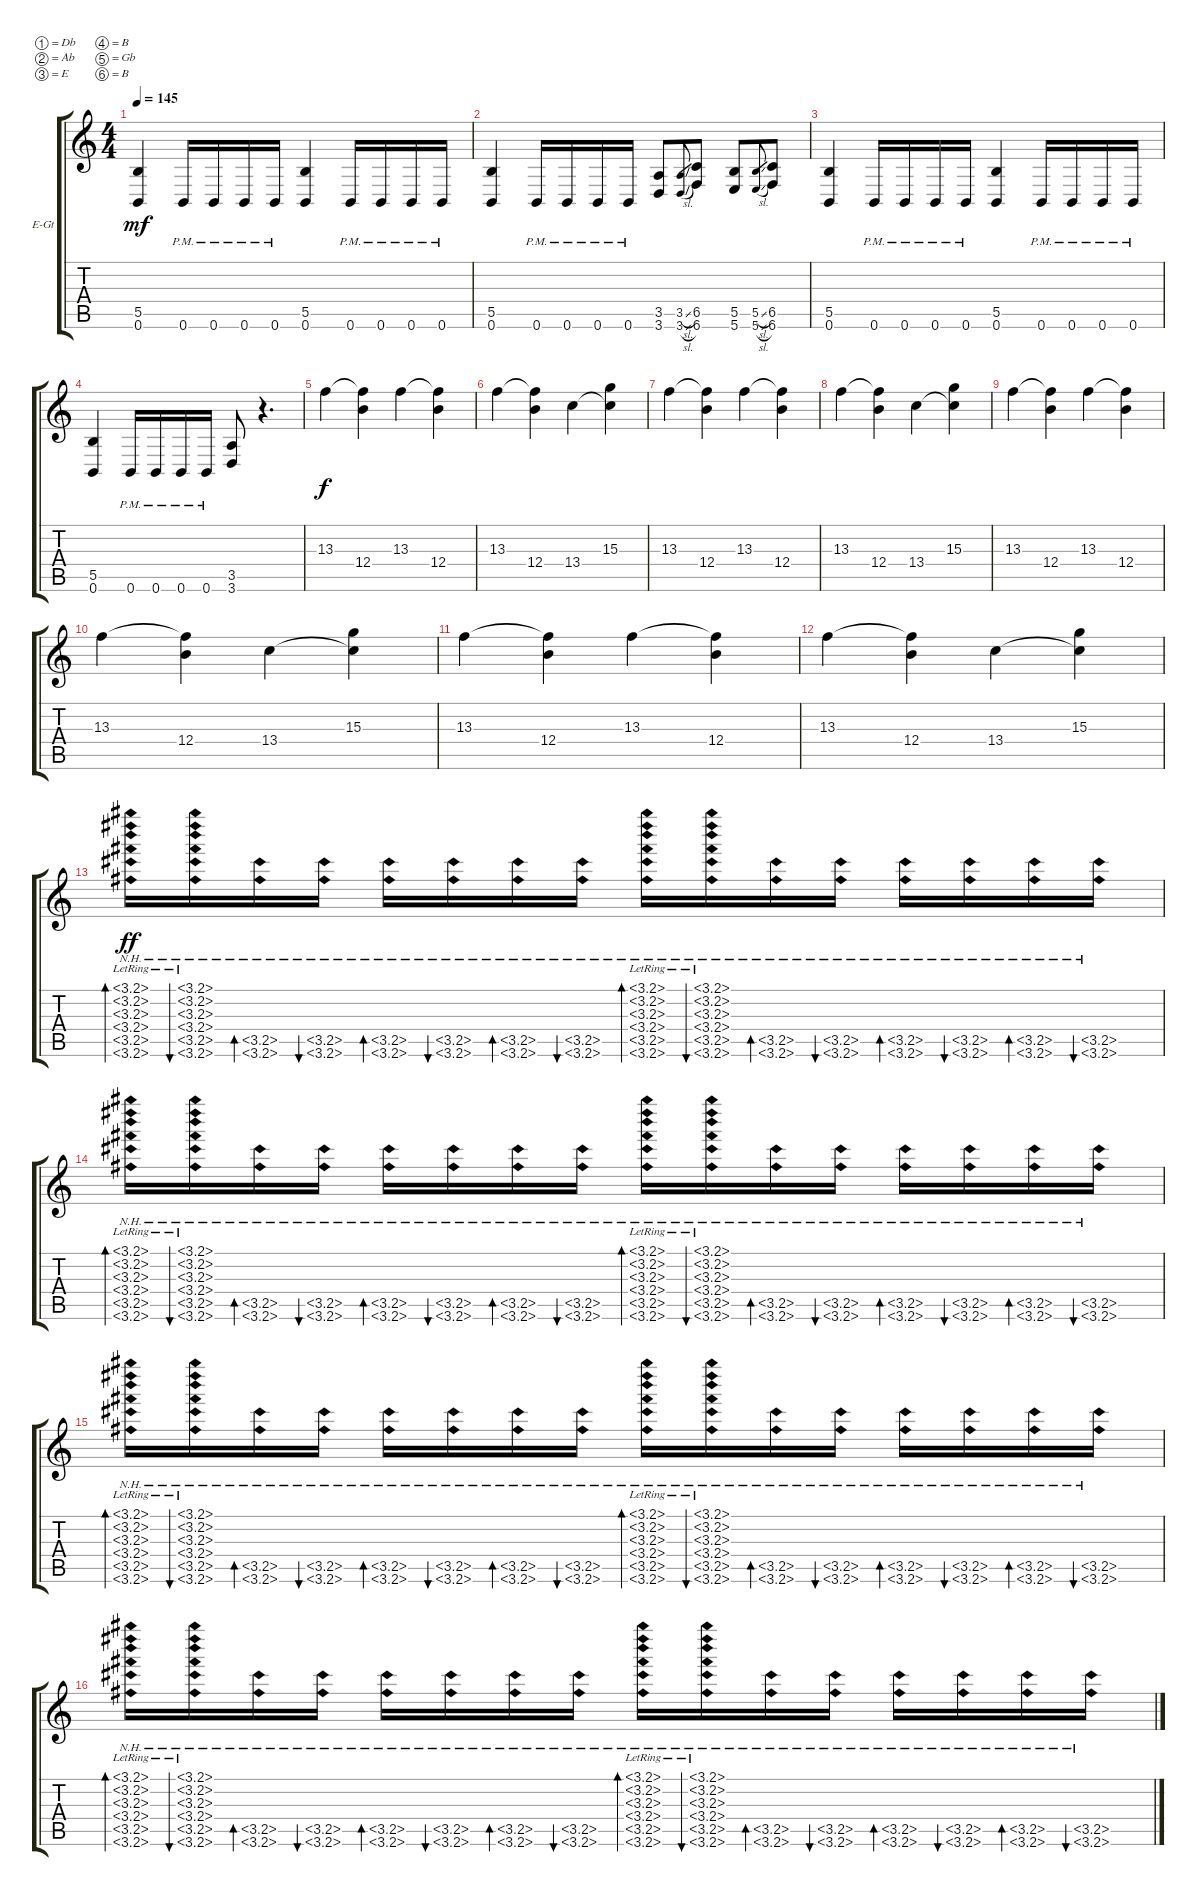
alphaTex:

\bracketExtendMode groupsimilarinstruments
\firstSystemTrackNameOrientation horizontal
\otherSystemsTrackNameOrientation horizontal
\track ("Logan Mader" "E-Gt") {instrument distortionguitar}
\staff {score tabs}
\tuning (Db4 Ab3 E3 B2 Gb2 B1)
\ts (4 4)
\tempo 145
\clef g2
\ks c
(5.5 0.6).4{dy mf} 0.6{pm}.16 0.6{pm}.16 0.6{pm}.16 0.6{pm}.16 (5.5 0.6).4 0.6{pm}.16 0.6{pm}.16 0.6{pm}.16 0.6{pm}.16 |
(5.5 0.6).4 0.6{pm}.16 0.6{pm}.16 0.6{pm}.16 0.6{pm}.16 (3.5 3.6).8 (3.5{sl} 3.6{sl}).8{gr} (6.5 6.6).8 (5.5 5.6).8 (5.5{sl} 5.6{sl}).8{gr} (6.5 6.6).8 |
(5.5 0.6).4 0.6{pm}.16 0.6{pm}.16 0.6{pm}.16 0.6{pm}.16 (5.5 0.6).4 0.6{pm}.16 0.6{pm}.16 0.6{pm}.16 0.6{pm}.16 |
(5.5 0.6).4 0.6{pm}.16 0.6{pm}.16 0.6{pm}.16 0.6{pm}.16 (3.5 3.6).8 r.4{d} |
13.3.4{dy f} (12.4 13.3{t}).4 13.3.4 (12.4 13.3{t}).4 |
13.3.4 (12.4 13.3{t}).4 13.4.4 (15.3 13.4{t}).4 |
13.3.4 (12.4 13.3{t}).4 13.3.4 (12.4 13.3{t}).4 |
13.3.4 (12.4 13.3{t}).4 13.4.4 (15.3 13.4{t}).4 |
13.3.4 (12.4 13.3{t}).4 13.3.4 (12.4 13.3{t}).4 |
13.3.4 (12.4 13.3{t}).4 13.4.4 (15.3 13.4{t}).4 |
13.3.4 (12.4 13.3{t}).4 13.3.4 (12.4 13.3{t}).4 |
13.3.4 (12.4 13.3{t}).4 13.4.4 (15.3 13.4{t}).4 |
(3.1{nh lr} 3.2{nh lr} 3.3{nh lr} 3.4{nh lr} 3.5{nh lr} 3.6{nh lr}).16{bd 120 dy ff} (3.1{nh lr} 3.2{nh lr} 3.3{nh lr} 3.4{nh lr} 3.5{nh lr} 3.6{nh lr}).16{bu 120} (3.5{nh} 3.6{nh}).16{bd 120} (3.5{nh} 3.6{nh}).16{bu 120} (3.5{nh} 3.6{nh}).16{bd 120} (3.5{nh} 3.6{nh}).16{bu 120} (3.5{nh} 3.6{nh}).16{bd 120} (3.5{nh} 3.6{nh}).16{bu 120} (3.1{nh lr} 3.2{nh lr} 3.3{nh lr} 3.4{nh lr} 3.5{nh lr} 3.6{nh lr}).16{bd 120} (3.1{nh lr} 3.2{nh lr} 3.3{nh lr} 3.4{nh lr} 3.5{nh lr} 3.6{nh lr}).16{bu 120} (3.5{nh} 3.6{nh}).16{bd 120} (3.5{nh} 3.6{nh}).16{bu 120} (3.5{nh} 3.6{nh}).16{bd 120} (3.5{nh} 3.6{nh}).16{bu 120} (3.5{nh} 3.6{nh}).16{bd 120} (3.5{nh} 3.6{nh}).16{bu 120} |
(3.1{nh lr} 3.2{nh lr} 3.3{nh lr} 3.4{nh lr} 3.5{nh lr} 3.6{nh lr}).16{bd 120} (3.1{nh lr} 3.2{nh lr} 3.3{nh lr} 3.4{nh lr} 3.5{nh lr} 3.6{nh lr}).16{bu 120} (3.5{nh} 3.6{nh}).16{bd 120} (3.5{nh} 3.6{nh}).16{bu 120} (3.5{nh} 3.6{nh}).16{bd 120} (3.5{nh} 3.6{nh}).16{bu 120} (3.5{nh} 3.6{nh}).16{bd 120} (3.5{nh} 3.6{nh}).16{bu 120} (3.1{nh lr} 3.2{nh lr} 3.3{nh lr} 3.4{nh lr} 3.5{nh lr} 3.6{nh lr}).16{bd 120} (3.1{nh lr} 3.2{nh lr} 3.3{nh lr} 3.4{nh lr} 3.5{nh lr} 3.6{nh lr}).16{bu 120} (3.5{nh} 3.6{nh}).16{bd 120} (3.5{nh} 3.6{nh}).16{bu 120} (3.5{nh} 3.6{nh}).16{bd 120} (3.5{nh} 3.6{nh}).16{bu 120} (3.5{nh} 3.6{nh}).16{bd 120} (3.5{nh} 3.6{nh}).16{bu 120} |
(3.1{nh lr} 3.2{nh lr} 3.3{nh lr} 3.4{nh lr} 3.5{nh lr} 3.6{nh lr}).16{bd 120} (3.1{nh lr} 3.2{nh lr} 3.3{nh lr} 3.4{nh lr} 3.5{nh lr} 3.6{nh lr}).16{bu 120} (3.5{nh} 3.6{nh}).16{bd 120} (3.5{nh} 3.6{nh}).16{bu 120} (3.5{nh} 3.6{nh}).16{bd 120} (3.5{nh} 3.6{nh}).16{bu 120} (3.5{nh} 3.6{nh}).16{bd 120} (3.5{nh} 3.6{nh}).16{bu 120} (3.1{nh lr} 3.2{nh lr} 3.3{nh lr} 3.4{nh lr} 3.5{nh lr} 3.6{nh lr}).16{bd 120} (3.1{nh lr} 3.2{nh lr} 3.3{nh lr} 3.4{nh lr} 3.5{nh lr} 3.6{nh lr}).16{bu 120} (3.5{nh} 3.6{nh}).16{bd 120} (3.5{nh} 3.6{nh}).16{bu 120} (3.5{nh} 3.6{nh}).16{bd 120} (3.5{nh} 3.6{nh}).16{bu 120} (3.5{nh} 3.6{nh}).16{bd 120} (3.5{nh} 3.6{nh}).16{bu 120} |
(3.1{nh lr} 3.2{nh lr} 3.3{nh lr} 3.4{nh lr} 3.5{nh lr} 3.6{nh lr}).16{bd 120} (3.1{nh lr} 3.2{nh lr} 3.3{nh lr} 3.4{nh lr} 3.5{nh lr} 3.6{nh lr}).16{bu 120} (3.5{nh} 3.6{nh}).16{bd 120} (3.5{nh} 3.6{nh}).16{bu 120} (3.5{nh} 3.6{nh}).16{bd 120} (3.5{nh} 3.6{nh}).16{bu 120} (3.5{nh} 3.6{nh}).16{bd 120} (3.5{nh} 3.6{nh}).16{bu 120} (3.1{nh lr} 3.2{nh lr} 3.3{nh lr} 3.4{nh lr} 3.5{nh lr} 3.6{nh lr}).16{bd 120} (3.1{nh lr} 3.2{nh lr} 3.3{nh lr} 3.4{nh lr} 3.5{nh lr} 3.6{nh lr}).16{bu 120} (3.5{nh} 3.6{nh}).16{bd 120} (3.5{nh} 3.6{nh}).16{bu 120} (3.5{nh} 3.6{nh}).16{bd 120} (3.5{nh} 3.6{nh}).16{bu 120} (3.5{nh} 3.6{nh}).16{bd 120} (3.5{nh} 3.6{nh}).16{bu 120}
